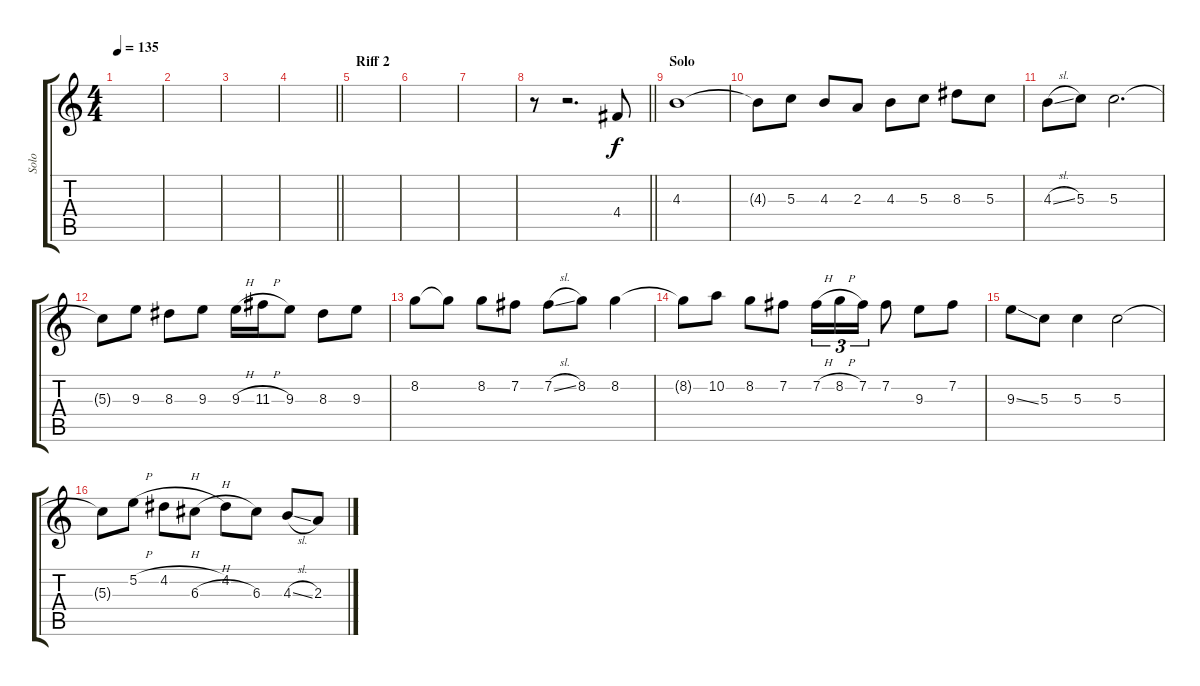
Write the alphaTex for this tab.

\track ("Solo" "Solo") {instrument distortionguitar}
\staff {score tabs}
\tuning (E4 B3 G3 D3 A2 E2) {hide}
\ts (4 4)
\tempo 135
\clef g2
\ks c
|
|
|
\barLineRight lightlight
|
\section ("" "Riff 2")
|
|
|
\barLineRight lightlight
r.8 r.2{d} 4.4.8 |
\section ("" "Solo")
4.3.1 |
4.3{t}.8 5.3.8 4.3.8 2.3.8 4.3.8 5.3.8 8.3.8 5.3.8 |
4.3{sl}.8 5.3.8 5.3.2{d} |
5.3{t}.8 9.3.8 8.3.8 9.3.8 9.3{h}.16 11.3{h}.16 9.3.8 8.3.8 9.3.8 |
8.2.8 8.2{t}.8 8.2.8 7.2.8 7.2{sl}.8 8.2.8 8.2.4 |
8.2{t}.8 10.2.8 8.2.8 7.2.8 7.2{h}.16{tu (3 2)} 8.2{h}.16{tu (3 2)} 7.2.16{tu (3 2)} 7.2.8 9.3.8 7.2.8 |
9.3{ss}.8 5.3.8 5.3.4 5.3.2 |
5.3{t}.8 5.2{h}.8 4.2{h}.8 6.3{h}.8 4.2.8 6.3.8 4.3{sl}.8 2.3.8
